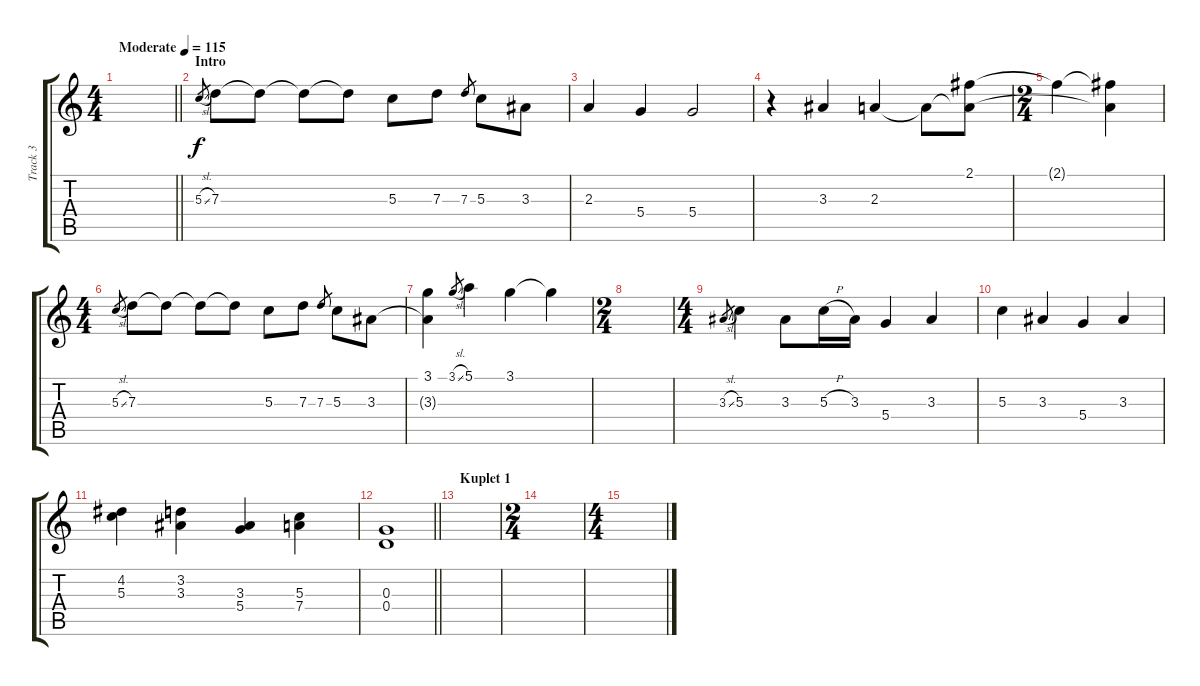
\track ("Track 3" "Track 3") {instrument acousticguitarsteel}
\staff {score tabs}
\tuning (E4 B3 G3 D3 A2 E2) {hide}
\ts (4 4)
\tempo (115 "Moderate")
\clef g2
\barLineRight lightlight
\ks c
|
\section ("" "Intro")
5.3{sl}.8{gr} 7.3.8 7.3{t}.8 7.3{t}.8 7.3{t}.8 5.3.8 7.3.8 7.3.8{gr} 5.3.8 3.3.8 |
2.3.4 5.4.4 5.4.2 |
r.4 3.3.4 2.3.4 2.3{t}.8 (2.1 2.3{t}).8 |
\ts (2 4)
2.1{t}.4 (2.1{t} 2.3{t}).4 |
\ts (4 4)
5.3{sl}.8{gr} 7.3.8 7.3{t}.8 7.3{t}.8 7.3{t}.8 5.3.8 7.3.8 7.3.8{gr} 5.3.8 3.3.8 |
(3.1 3.3{t}).4 3.1{sl}.8{gr} 5.1.4 3.1.4 3.1{t}.4 |
\ts (2 4)
|
\ts (4 4)
3.3{sl}.8{gr} 5.3.4 3.3.8 5.3{h}.16 3.3.16 5.4.4 3.3.4 |
5.3.4 3.3.4 5.4.4 3.3.4 |
(4.2 5.3).4 (3.2 3.3).4 (3.3 5.4).4 (5.3 7.4).4 |
\barLineRight lightlight
(0.3 0.4).1 |
\section ("" "Kuplet 1")
|
\ts (2 4)
|
\ts (4 4)
